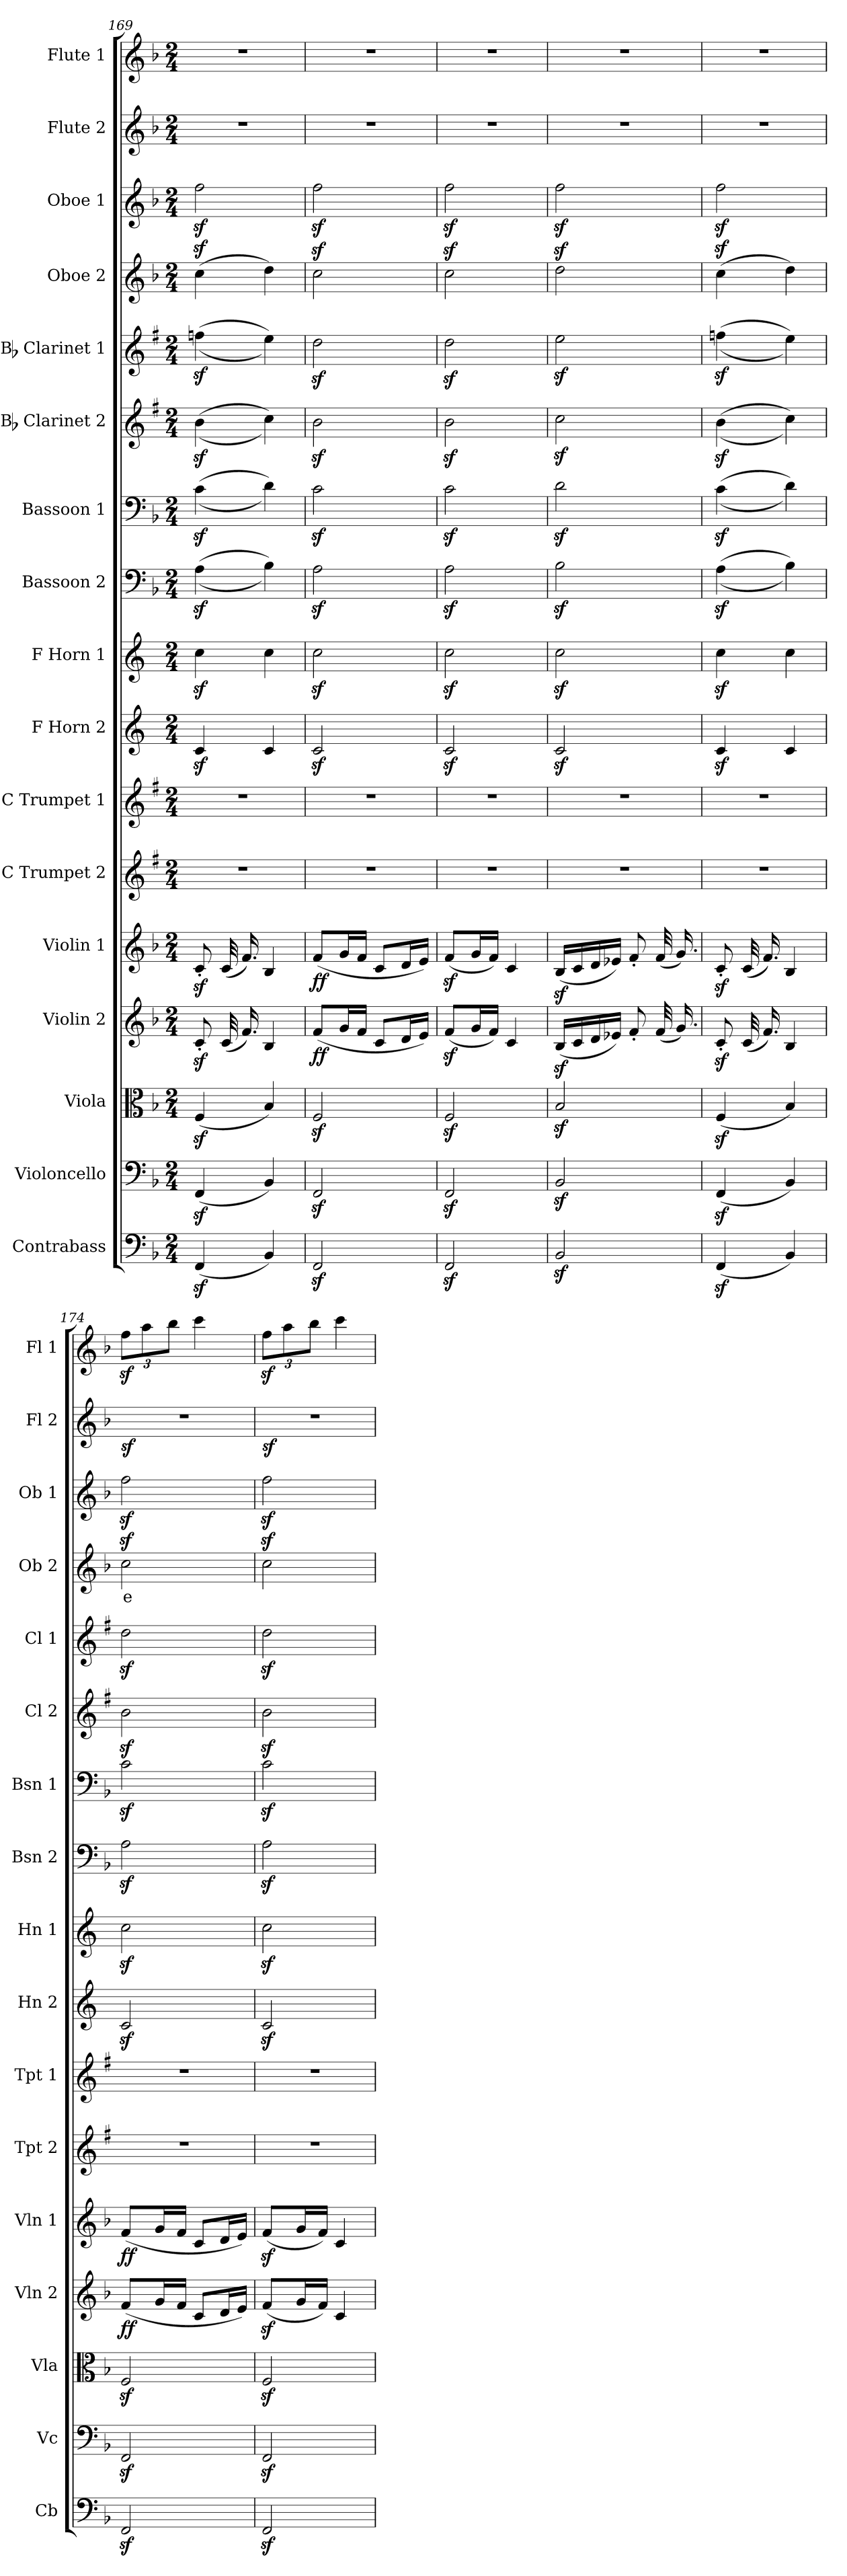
**kern	**kern	**kern	**kern	**dynam	**kern	**dynam	**kern	**kern	**kern	**kern	**kern	**kern	**kern	**kern	**kern	**text	**kern	**kern	**dynam	**kern
*part17	*part16	*part15	*part14	*part14	*part13	*part13	*part12	*part11	*part10	*part9	*part8	*part7	*part6	*part5	*part4	*part4	*part3	*part2	*part2	*part1
*staff17	*staff16	*staff15	*staff14	*staff14	*staff13	*staff13	*staff12	*staff11	*staff10	*staff9	*staff8	*staff7	*staff6	*staff5	*staff4	*staff4	*staff3	*staff2	*staff2	*staff1
*I"Contrabass	*I"Violoncello	*I"Viola	*I"Violin 2	*	*I"Violin 1	*	*I"C Trumpet 2	*I"C Trumpet 1	*I"F Horn 2	*I"F Horn 1	*I"Bassoon 2	*I"Bassoon 1	*I"Bb Clarinet 2	*I"Bb Clarinet 1	*I"Oboe  2	*	*I"Oboe 1	*I"Flute 2	*	*I"Flute 1
*I'Cb	*I'Vc	*I'Vla	*I'Vln 2	*	*I'Vln 1	*	*I'Tpt 2	*I'Tpt 1	*I'Hn 2	*I'Hn 1	*I'Bsn 2	*I'Bsn 1	*I'Cl 2	*I'Cl 1	*I'Ob 2	*	*I'Ob 1	*I'Fl 2	*	*I'Fl 1
*clefF4	*clefF4	*clefC3	*clefG2	*	*clefG2	*	*clefG2	*clefG2	*clefG2	*clefG2	*clefF4	*clefF4	*clefG2	*clefG2	*clefG2	*	*clefG2	*clefG2	*	*clefG2
*ITrd7c12	*	*	*	*	*	*	*ITrd1c2	*ITrd1c2	*ITrd4c7	*ITrd4c7	*	*	*ITrd1c2	*ITrd1c2	*	*	*	*	*	*
*k[b-]	*k[b-]	*k[b-]	*k[b-]	*	*k[b-]	*	*k[b-]	*k[b-]	*k[b-]	*k[b-]	*k[b-]	*k[b-]	*k[b-]	*k[b-]	*k[b-]	*	*k[b-]	*k[b-]	*	*k[b-]
*M2/4	*M2/4	*M2/4	*M2/4	*	*M2/4	*	*M2/4	*M2/4	*M2/4	*M2/4	*M2/4	*M2/4	*M2/4	*M2/4	*M2/4	*	*M2/4	*M2/4	*	*M2/4
=169	=169	=169	=169	=169	=169	=169	=169	=169	=169	=169	=169	=169	=169	=169	=169	=169	=169	=169	=169	=169
(4FFFz</	(4FFz</	(4Fz</	8cz<'/L	.	8cz<'/L	.	2r	2r	4Fz</	4fz<\	((4Az<\	((4cz<\	((4az<\	((4ee-Xz<\	(4ccz<\	.	2ffz<\	2r	.	2r
.	.	.	(32c/LL	.	(32c/LL	.	.	.	.	.	.	.	.	.	.	.	.	.	.	.
.	.	.	16.f/JJ)	.	16.f/JJ)	.	.	.	.	.	.	.	.	.	.	.	.	.	.	.
4BBB-/)	4BB-/)	4B-/)	4B-/	.	4B-/	.	.	.	4F/	4f\	4B-\))	4d\))	4b-\))	4dd\))	4dd\)	.	.	.	.	.
=170	=170	=170	=170	=170	=170	=170	=170	=170	=170	=170	=170	=170	=170	=170	=170	=170	=170	=170	=170	=170
!	!	!	!	!LO:DY:b	!	!LO:DY:b	!	!	!	!	!	!	!	!	!	!	!	!	!	!
2FFFz</	2FFz</	2Fz</	(8f/L	ff	(8f/L	ff	2r	2r	2Fz</	2fz<\	2Az<\	2cz<\	2az<\	2ccz<\	2ccz<\	.	2ffz<\	2r	.	2r
.	.	.	16g/L	.	16g/L	.	.	.	.	.	.	.	.	.	.	.	.	.	.	.
.	.	.	16f/JJ	.	16f/JJ	.	.	.	.	.	.	.	.	.	.	.	.	.	.	.
.	.	.	8c/L	.	8c/L	.	.	.	.	.	.	.	.	.	.	.	.	.	.	.
.	.	.	16d/L	.	16d/L	.	.	.	.	.	.	.	.	.	.	.	.	.	.	.
.	.	.	16e/JJ)	.	16e/JJ)	.	.	.	.	.	.	.	.	.	.	.	.	.	.	.
=171	=171	=171	=171	=171	=171	=171	=171	=171	=171	=171	=171	=171	=171	=171	=171	=171	=171	=171	=171	=171
2FFFz</	2FFz</	2Fz</	(8fz</L	.	(8fz</L	.	2r	2r	2Fz</	2fz<\	2Az<\	2cz<\	2az<\	2ccz<\	2ccz<\	.	2ffz<\	2r	.	2r
.	.	.	16g/L	.	16g/L	.	.	.	.	.	.	.	.	.	.	.	.	.	.	.
.	.	.	16f/JJ)	.	16f/JJ)	.	.	.	.	.	.	.	.	.	.	.	.	.	.	.
.	.	.	4c/	.	4c/	.	.	.	.	.	.	.	.	.	.	.	.	.	.	.
=172	=172	=172	=172	=172	=172	=172	=172	=172	=172	=172	=172	=172	=172	=172	=172	=172	=172	=172	=172	=172
2BBB-z</	2BB-z</	2B-z</	(16B-z</LL	.	(16B-z</LL	.	2r	2r	2Fz</	2fz<\	2B-z<\	2dz<\	2b-z<\	2ddz<\	2ddz<\	.	2ffz<\	2r	.	2r
.	.	.	16c/	.	16c/	.	.	.	.	.	.	.	.	.	.	.	.	.	.	.
.	.	.	16d/	.	16d/	.	.	.	.	.	.	.	.	.	.	.	.	.	.	.
.	.	.	16e-X/JJ)	.	16e-X/JJ)	.	.	.	.	.	.	.	.	.	.	.	.	.	.	.
.	.	.	8f'/L	.	8f'/L	.	.	.	.	.	.	.	.	.	.	.	.	.	.	.
.	.	.	(32f/LL	.	(32f/LL	.	.	.	.	.	.	.	.	.	.	.	.	.	.	.
.	.	.	16.g/JJ)	.	16.g/JJ)	.	.	.	.	.	.	.	.	.	.	.	.	.	.	.
!!LO:PB:g=z
=173	=173	=173	=173	=173	=173	=173	=173	=173	=173	=173	=173	=173	=173	=173	=173	=173	=173	=173	=173	=173
(4FFFz</	(4FFz</	(4Fz</	8cz<'/L	.	8cz<'/L	.	2r	2r	4Fz</	4fz<\	((4Az<\	((4cz<\	((4az<\	((4ee-Xz<\	(4ccz<\	.	2ffz<\	2r	.	2r
.	.	.	(32c/LL	.	(32c/LL	.	.	.	.	.	.	.	.	.	.	.	.	.	.	.
.	.	.	16.f/JJ)	.	16.f/JJ)	.	.	.	.	.	.	.	.	.	.	.	.	.	.	.
4BBB-/)	4BB-/)	4B-/)	4B-/	.	4B-/	.	.	.	4F/	4f\	4B-\))	4d\))	4b-\))	4dd\))	4dd\)	.	.	.	.	.
=174	=174	=174	=174	=174	=174	=174	=174	=174	=174	=174	=174	=174	=174	=174	=174	=174	=174	=174	=174	=174
!	!	!	!	!	!	!	!	!	!	!	!	!	!	!	!	!LO:LY:b:color=#FF0000	!	!	!	!
*	*	*	*	*	*	*	*	*	*	*	*	*	*	*	*	*	*	*	*	*Xbrackettup
!	!	!	!	!LO:DY:b	!	!LO:DY:b	!	!	!	!	!	!	!	!	!	!	!	!	!LO:DY:b	!
2FFFz</	2FFz</	2Fz</	(8f/L	ff	(8f/L	ff	2r	2r	2Fz</	2fz<\	2Az<\	2cz<\	2az<\	2ccz<\	2ccz<\	e	2ffz<\	2r	sf	12ffz<\L
.	.	.	.	.	.	.	.	.	.	.	.	.	.	.	.	.	.	.	.	12aa\
.	.	.	16g/L	.	16g/L	.	.	.	.	.	.	.	.	.	.	.	.	.	.	.
.	.	.	.	.	.	.	.	.	.	.	.	.	.	.	.	.	.	.	.	12bb-\J
.	.	.	16f/JJ	.	16f/JJ	.	.	.	.	.	.	.	.	.	.	.	.	.	.	.
.	.	.	8c/L	.	8c/L	.	.	.	.	.	.	.	.	.	.	.	.	.	.	4ccc\
.	.	.	16d/L	.	16d/L	.	.	.	.	.	.	.	.	.	.	.	.	.	.	.
.	.	.	16e/JJ)	.	16e/JJ)	.	.	.	.	.	.	.	.	.	.	.	.	.	.	.
=175	=175	=175	=175	=175	=175	=175	=175	=175	=175	=175	=175	=175	=175	=175	=175	=175	=175	=175	=175	=175
!	!	!	!	!	!	!	!	!	!	!	!	!	!	!	!	!	!	!	!LO:DY:b	!
2FFFz</	2FFz</	2Fz</	(8fz</L	.	(8fz</L	.	2r	2r	2Fz</	2fz<\	2Az<\	2cz<\	2az<\	2ccz<\	2ccz<\	.	2ffz<\	2r	sf	12ffz<\L
.	.	.	.	.	.	.	.	.	.	.	.	.	.	.	.	.	.	.	.	12aa\
.	.	.	16g/L	.	16g/L	.	.	.	.	.	.	.	.	.	.	.	.	.	.	.
.	.	.	.	.	.	.	.	.	.	.	.	.	.	.	.	.	.	.	.	12bb-\J
.	.	.	16f/JJ)	.	16f/JJ)	.	.	.	.	.	.	.	.	.	.	.	.	.	.	.
.	.	.	4c/	.	4c/	.	.	.	.	.	.	.	.	.	.	.	.	.	.	4ccc\
=	=	=	=	=	=	=	=	=	=	=	=	=	=	=	=	=	=	=	=	=
*-	*-	*-	*-	*-	*-	*-	*-	*-	*-	*-	*-	*-	*-	*-	*-	*-	*-	*-	*-	*-
